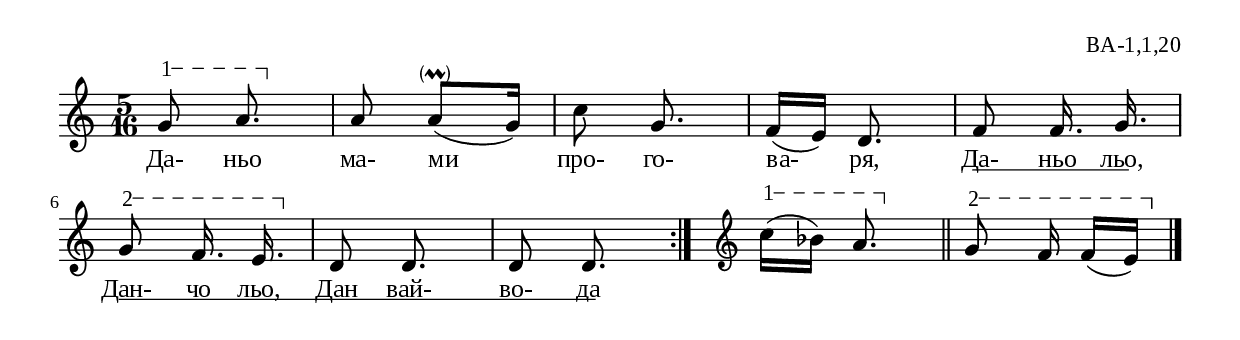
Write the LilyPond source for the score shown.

%{
ba_001_1_20
%}

\include "td-preamble.ly"

\score {
\relative c'' {
%\tempo 8 = 152
\time 5/16
\varA
\parS
g8\startTextSpan a8. \stopTextSpan\noBeam | 
a8 a-\parenthesize\prall[( g16]) | c8 g8.\noBeam | f16[( e]) d8. | f8 f16.\noBeam g |
\break
\varB
g8\startTextSpan f16.\noBeam e \stopTextSpan | 
d8 d8.\noBeam | d8 d8.\noBeam 
 \bar ":|"
 \endmmm
\varA
c'16\startTextSpan[( bes]) a8. \stopTextSpan\noBeam \bar "||"
\varB
g8\startTextSpan f16\noBeam f[( e\stopTextSpan])
\bar "|."
}
\addlyrics { Да- ньо ма- ми про- го- вa- ря, 
Да- \startTextSpan ньо льо, \stopTextSpan 
Дан- \startTextSpan чо льо, Дан вай- во- да \stopTextSpan }
%
\layout {
  indent = #0
  line-width = 190\mm
  ragged-right=##f
\context {
      \Lyrics
      \consists "Text_spanner_engraver"
      \override TextSpanner #'direction = #DOWN
      \override TextSpanner #'style = #'line    
      \override TextSpanner #'outside-staff-priority = ##f
      \override TextSpanner #'padding = #0.2 % sets the distance of the line from the lyrics
      \override TextSpanner #'bound-details =
      #`((left . ((Y . 0)
                  (padding . 0)
                  (attach-dir . ,LEFT)))
         (left-broken . ((end-on-note . #t)))
         (right . ((Y . 0)
                   (padding . 0)
                   (attach-dir . ,RIGHT))))
    }

}
%
\midi { 
	\context {
		\Score tempoWholesPerMinute = #(ly:make-moment 152 8)
		}
	}
}
%
\header{
  opus = "ВА-1,1,20"
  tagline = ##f
}


